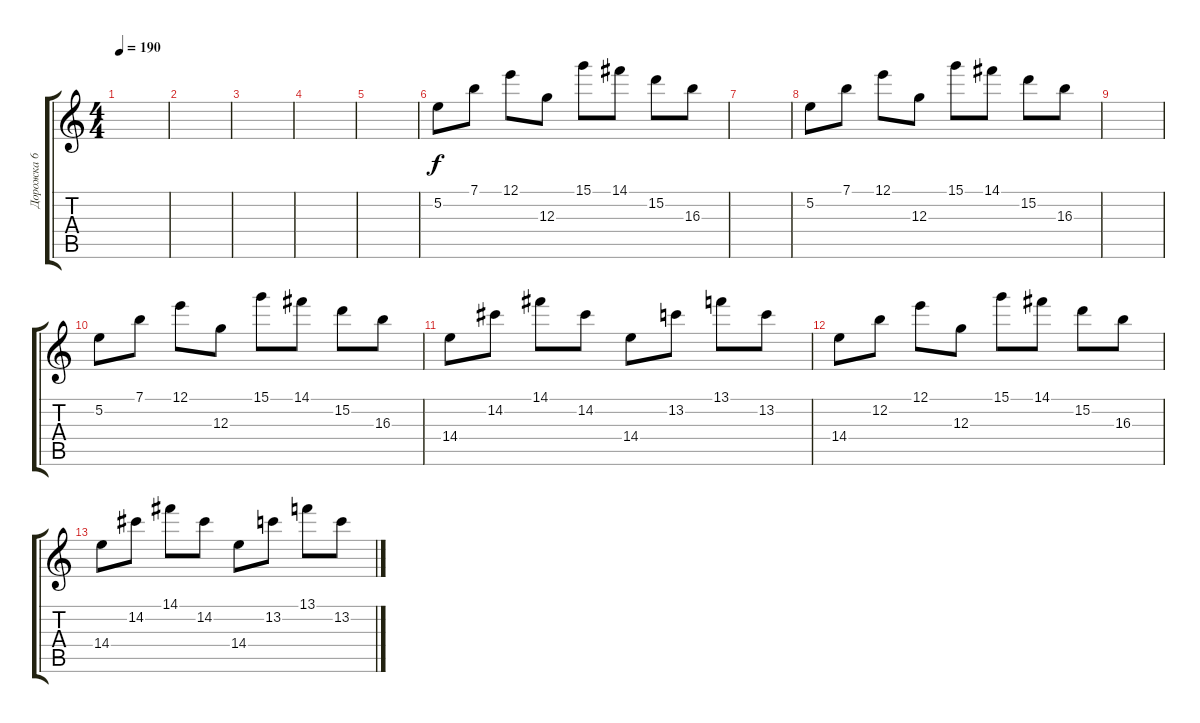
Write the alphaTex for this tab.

\track ("Дорожка 6" "Дорожка 6") {instrument distortionguitar}
\staff {score tabs}
\tuning (E4 B3 G3 D3 A2 E2) {hide}
\ts (4 4)
\tempo 190
\clef g2
\ks c
|
|
|
|
|
5.2.8 7.1.8 12.1.8 12.3.8 15.1.8 14.1.8 15.2.8 16.3.8 |
|
5.2.8 7.1.8 12.1.8 12.3.8 15.1.8 14.1.8 15.2.8 16.3.8 |
|
5.2.8 7.1.8 12.1.8 12.3.8 15.1.8 14.1.8 15.2.8 16.3.8 |
14.4.8 14.2.8 14.1.8 14.2.8 14.4.8 13.2.8 13.1.8 13.2.8 |
14.4.8 12.2.8 12.1.8 12.3.8 15.1.8 14.1.8 15.2.8 16.3.8 |
14.4.8 14.2.8 14.1.8 14.2.8 14.4.8 13.2.8 13.1.8 13.2.8
